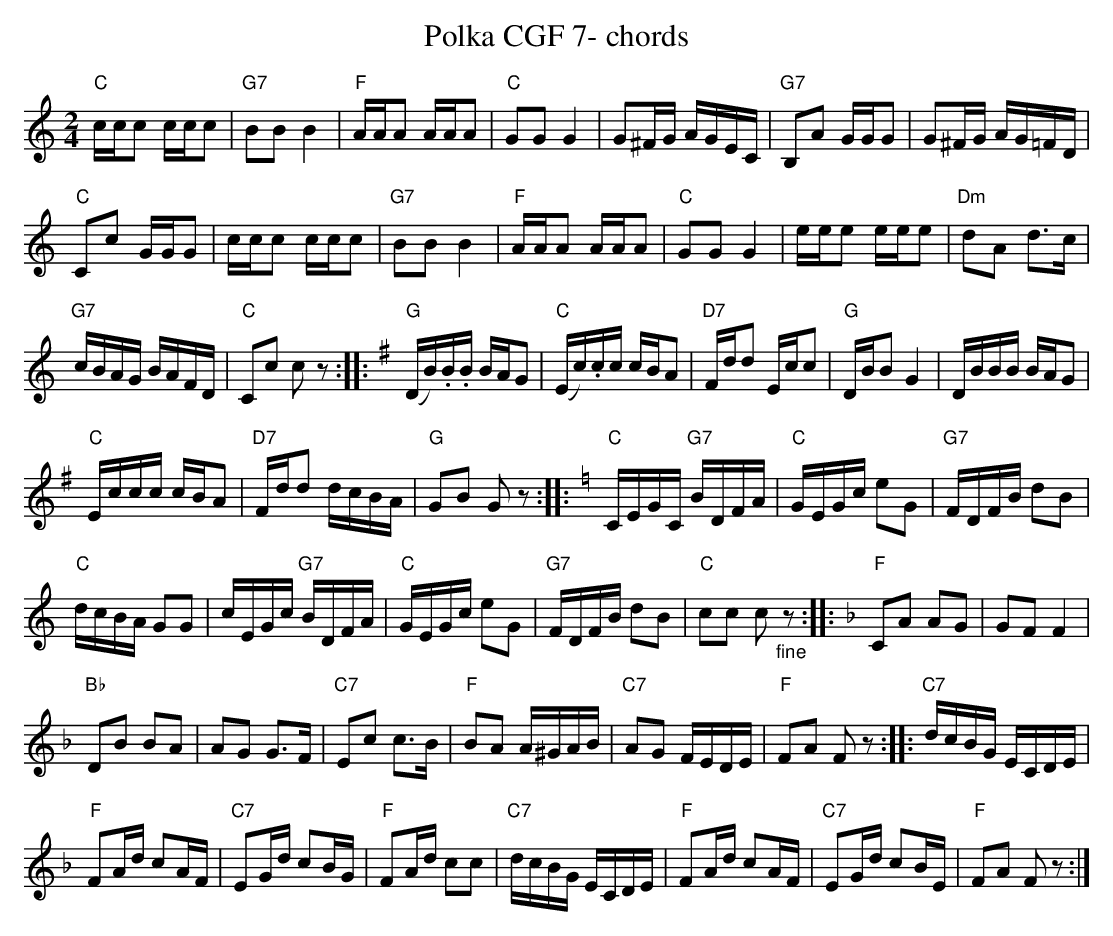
X:1
T:Polka CGF 7- chords
M:2/4
L:1/16
K:Cmaj%%MIDI gchordon
"C"ccc2 ccc2 | "G7"B2B2 B4 | "F"AAA2 AAA2 | "C"G2G2 G4 | G2^FG AGEC | "G7"B,2A2 GGG2 | G2^FG AG=FD |
"C"C2c2 GGG2 | ccc2 ccc2 | "G7"B2B2 B4 | "F"AAA2 AAA2 | "C"G2G2 G4 | eee2 eee2 | "Dm"d2A2 d3c |
"G7"cBAG BAFD | "C"C2c2 c2 z2 :: [K:Gmaj] "G"(DB).B.B BAG2 | "C"(Ec).cc cBA2 | "D7"Fdd2 Ecc2 | "G"DBB2 G4 | DBBB BAG2 |
"C"Eccc cBA2 | "D7"Fdd2 dcBA | "G"G2B2 G2z2 ::[K:Cmaj] "C"CEGC "G7"BDFA | "C"GEGc e2G2 | "G7"FDFB d2B2 |
"C"dcBA G2G2 | cEGc "G7"BDFA | "C"GEGc e2G2 | "G7"FDFB d2B2 | "C"c2c2 c2"_fine"z2 :: [K:Fmaj] [L:1/8] "F"CA AG | GF F2 |
"Bb"DB BA | AG G>F | "C7"Ec c>B | "F"BA A/2^G/2A/2B/2 | "C7"AG F/2E/2D/2E/2 | "F"FA Fz :: [L:1/16] "C7"dcBG ECDE |
"F"F2Ad c2AF | "C7"E2Gd c2BG | "F"F2Ad c2c2 | "C7"dcBG ECDE | "F"F2Ad c2AF | "C7"E2Gd c2BE | "F"F2A2 F2 z2 :|
